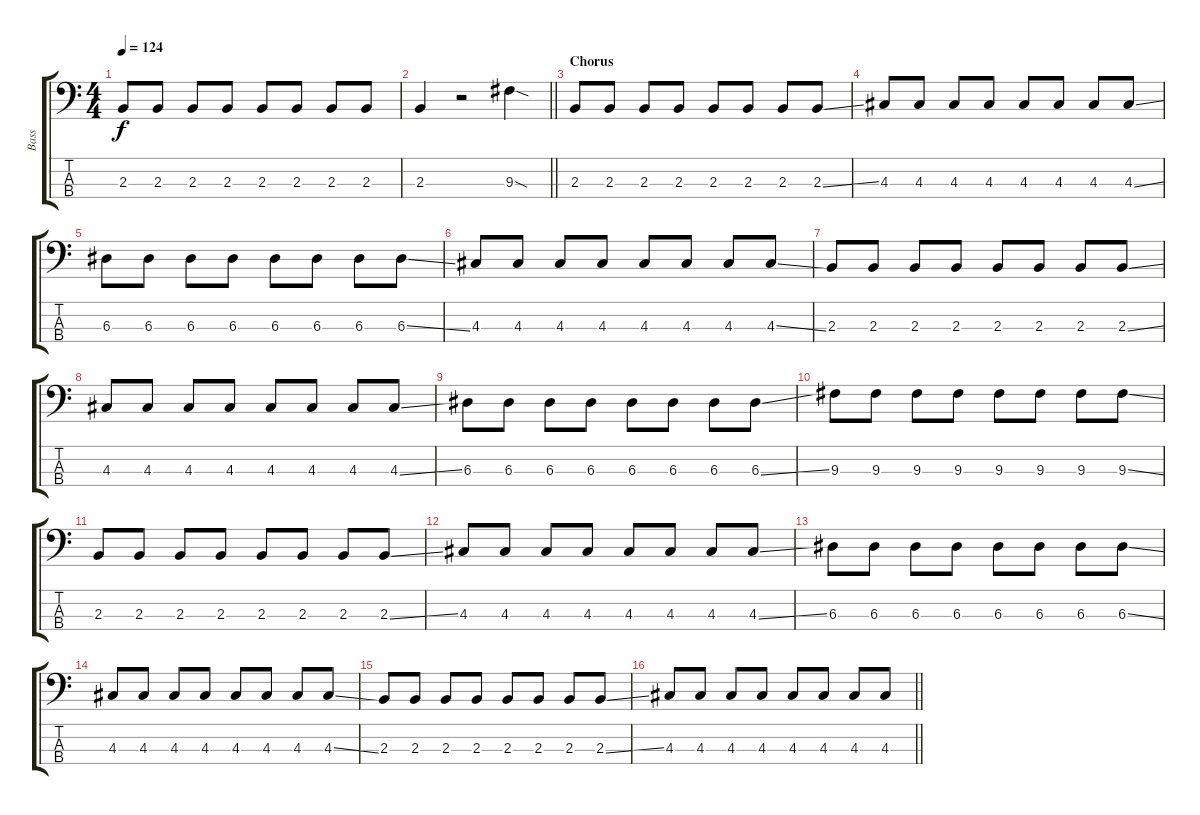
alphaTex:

\track ("Bass" "Bass") {instrument electricbassfinger}
\staff {score tabs}
\tuning (G2 D2 A1 E1) {hide}
\ts (4 4)
\tempo 124
\clef f4
\ks c
2.3.8{dy f} 2.3.8 2.3.8 2.3.8 2.3.8 2.3.8 2.3.8 2.3.8 |
\barLineRight lightlight
2.3.4 r.2 9.3{sod}.4 |
\section ("" "Chorus")
2.3.8 2.3.8 2.3.8 2.3.8 2.3.8 2.3.8 2.3.8 2.3{ss}.8 |
4.3.8 4.3.8 4.3.8 4.3.8 4.3.8 4.3.8 4.3.8 4.3{ss}.8 |
6.3.8 6.3.8 6.3.8 6.3.8 6.3.8 6.3.8 6.3.8 6.3{ss}.8 |
4.3.8 4.3.8 4.3.8 4.3.8 4.3.8 4.3.8 4.3.8 4.3{ss}.8 |
2.3.8 2.3.8 2.3.8 2.3.8 2.3.8 2.3.8 2.3.8 2.3{ss}.8 |
4.3.8 4.3.8 4.3.8 4.3.8 4.3.8 4.3.8 4.3.8 4.3{ss}.8 |
6.3.8 6.3.8 6.3.8 6.3.8 6.3.8 6.3.8 6.3.8 6.3{ss}.8 |
9.3.8 9.3.8 9.3.8 9.3.8 9.3.8 9.3.8 9.3.8 9.3{ss}.8 |
2.3.8 2.3.8 2.3.8 2.3.8 2.3.8 2.3.8 2.3.8 2.3{ss}.8 |
4.3.8 4.3.8 4.3.8 4.3.8 4.3.8 4.3.8 4.3.8 4.3{ss}.8 |
6.3.8 6.3.8 6.3.8 6.3.8 6.3.8 6.3.8 6.3.8 6.3{ss}.8 |
4.3.8 4.3.8 4.3.8 4.3.8 4.3.8 4.3.8 4.3.8 4.3{ss}.8 |
2.3.8 2.3.8 2.3.8 2.3.8 2.3.8 2.3.8 2.3.8 2.3{ss}.8 |
\barLineRight lightlight
4.3.8 4.3.8 4.3.8 4.3.8 4.3.8 4.3.8 4.3.8 4.3.8
